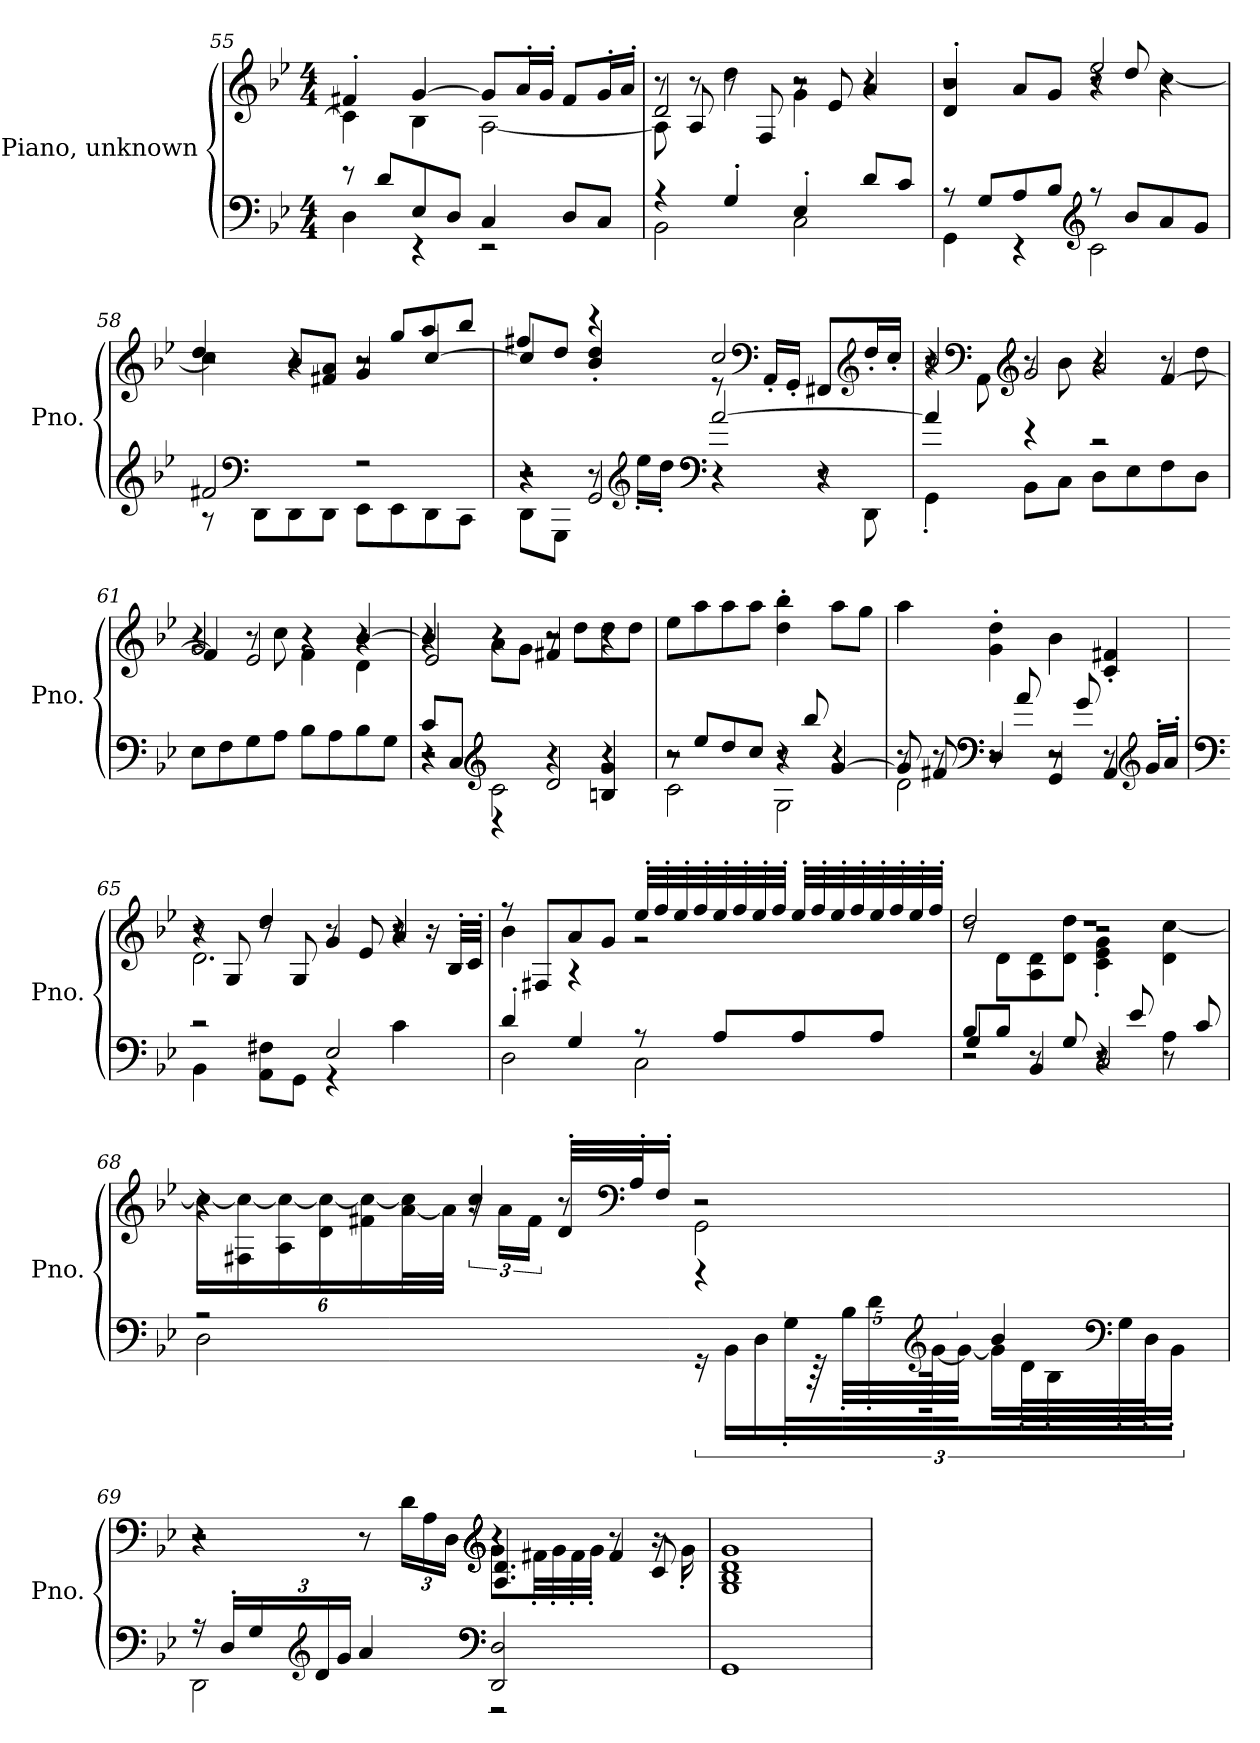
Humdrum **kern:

**kern	**kern
*part1	*part1
*staff2	*staff1
*I"Piano, unknown	*
*I'Pno.	*
*clefF4	*clefG2
*k[b-e-]	*k[b-e-]
*M4/4	*M4/4
=55	=55
*^	*^
8r	4D\	4f#X'/	4c\]
8d/L	.	.	.
8E-/	4r	[4g/	4B-\
8D/J	.	.	.
4C/	2r	8g/L]	[2A\
.	.	16a'/L	.
.	.	16g'/JJ	.
8D/L	.	8f#/L	.
8C/J	.	16g'/L	.
.	.	16a'/JJ	.
=56	=56	=56	=56
*	*	*	*^
4r	2BB-\	8r	8A\]	2d/
.	.	8A/	8r	.
4G'/	.	8r	4dd\	.
.	.	8F/	.	.
4E-'/	2C\	8r	4g\	2r
.	.	8e-/	.	.
8d/L	.	4a/	4r	.
8c/J	.	.	.	.
!!LO:PB:g=z	!!	!!
=57	=57	=57	=57	=57
8r	4GG\	2r	2r	4d/' 4b-/'
8G/L	.	.	.	.
8A/	4r	.	.	8a/L
8B-/J	.	.	.	8g/J
*clefG2	*	*	*	*
8r	2c\	2ee-/	4r	8r
8b-/L	.	.	.	8dd/
8a/	.	.	[4cc\	4r
8g/J	.	.	.	.
=58	=58	=58	=58	=58
2f#X/	8r	2r	4cc\]	4dd/
*clefF4	*	*	*	*
.	8DD\L	.	.	.
.	8DD\	.	4r	8b-/L
.	8DD\J	.	.	8f#X/ 8a/J
2r	8EE-\L	4g/	2r	8r
.	8EE-\	.	.	8gg/L
.	8DD\	[4cc/	.	8aa/
.	8CC\J	.	.	8bb-/J
*	*	*	*v	*v
=59	=59	=59	=59
*	*^	*	*
2r	8DD\L	4r	4cc/]	8ff#X/L
.	8GGG\J	.	.	8dd/J
.	8r	2GG/	4r	4b-/' 4dd/'
*clefG2	*	*	*	*
.	16ee-'\LL	.	.	.
.	16dd'\JJ	.	.	.
*clefF4	*	*	*	*
[2a/	4r	.	2cc/	8r
*	*	*	*clefF4	*
.	.	.	.	16AA'/LL
.	.	.	.	16GG'/JJ
.	8r	4r	.	8FF#X/L
*	*	*	*clefG2	*
.	8DD\	.	.	16dd'/L
.	.	.	.	16cc'/JJ
*	*v	*v	*	*
!!LO:LB:g=z
=60	=60	=60	=60
*	*	*	*^
4a/]	4GG'\	2b-/	8r	4r
*	*	*clefF4	*	*
.	.	.	8AA\	.
*	*	*clefG2	*	*
4r	8BB-\L	.	8r	2g/
.	8C\J	.	8b-\	.
2r	8D\L	2a/	4r	.
.	8E-\	.	.	.
.	8F\	.	8r	[4f/
.	8D\J	.	8dd\	.
*v	*v	*	*	*
=61	=61	=61	=61
8E-\L	2g/	4r	4f/]
8F\	.	.	.
8G\	.	8r	2e-/
8A\J	.	8cc\	.
8B-\L	4r	4f\	.
8A\	.	.	.
8B-\	[4b-/	4d\	4r
8G\J	.	.	.
=62	=62	=62	=62
*^	*	*	*
*	*^	*	*	*
2r	4r	8c/L	4b-/]	4r	2e-/
.	.	8C/J	.	.	.
*clefG2	*	*	*	*	*
.	2c\	4r	4r	8a\L	.
.	.	.	.	8g\J	.
2d/	.	4r	2r	8r	4f#X/
.	.	.	.	8dd\L	.
.	4r	4Bn/ 4g/	.	8dd\	4r
.	.	.	.	8dd\J	.
*	*	*	*v	*v	*v
=63	=63	=63	=63
8r	2c\	2r	8ee-\L
8ee-/L	.	.	8aa\
8dd/	.	.	8aa\
8cc/J	.	.	8aa\J
8r	2G\	4r	4dd\' 4bb-\'
8bb-/	.	.	.
4r	.	[4g/	8aa\L
.	.	.	8gg\J
!!LO:LB:g=z
=64	=64	=64	=64
8r	2d\	8g/]	4aa\
8f#X/	.	8r	.
*clefF4	*	*	*
8r	.	4D/	4g\' 4dd\'
8a/	.	.	.
8r	2r	4GG/	4b-\
8g/	.	.	.
8r	.	4AA/	4c/' 4f#X/'
*clefG2	*	*	*
16g'/LL	.	.	.
16a'/JJ	.	.	.
*v	*v	*v	*
=65	=65
*clefF4	*
*^	*^
*	*	*	*^
2r	4BB-\	4r	2.d\	8r
.	.	.	.	8G/
.	8AA\ 8F#X\L	4dd/	.	8r
.	8GG\J	.	.	8G/
2E-/	4r	4g/	.	8r
.	.	.	.	8e-/
.	4c\	4a/	4r	8r
.	.	.	.	16r
.	.	.	.	32B-'/LLL
.	.	.	.	32c'/JJJ
*	*	*	*v	*v
!!LO:LB:g=z
=66	=66	=66	=66
4d'/	2D\	8r	4b-\
.	.	8F#X/L	.
4G/	.	8a/	4r
.	.	8g/J	.
8r	2C\	32ee-'/LLL	2r
.	.	32ff'/	.
.	.	32ee-'/	.
.	.	32ff'/	.
8A/L	.	32ee-'/	.
.	.	32ff'/	.
.	.	32ee-'/	.
.	.	32ff'/JJJ	.
8A/	.	32ee-'/LLL	.
.	.	32ff'/	.
.	.	32ee-'/	.
.	.	32ff'/	.
8A/J	.	32ee-'/	.
.	.	32ff'/	.
.	.	32ee-'/	.
.	.	32ff'/JJJ	.
=67	=67	=67	=67
*	*^	*	*^
8B-/L	2r	4G/	1r	8r	2dd/
8B-/J	.	.	.	8d\L	.
8r	.	4BB-/	.	8A\ 8d\	.
8G/	.	.	.	8d\ 8dd\J	.
8r	4r	2C/	.	4c\' 4e-\' 4g\'	2r
8e-/	.	.	.	.	.
8r	4A\	.	.	4d\ [4cc\	.
8c/	.	.	.	.	.
*	*v	*v	*	*	*
!!LO:LB:g=z	!!	!!
=68	=68	=68	=68	=68
*	*	*	*Xbrackettup	*
2r	2D\	4r	24cc\LL_	4r
.	.	.	24F#X\ 24cc\_	.
.	.	.	24A\ 24cc\_	.
.	.	.	24d\ 24cc\_	.
.	.	.	24f#X\ 24cc\_	.
.	.	.	[48a\ 48cc\]L	.
.	.	.	48a\JJJ]	.
*	*	*	*brackettup	*
.	.	4cc/	24r	8r
.	.	.	24a\LL	.
.	.	.	24f#\JJ	.
.	.	.	8r	32d'/LLL
*	*	*clefF4	*	*
.	.	.	.	32A'/J
.	.	.	.	16F#'/JJ
4r	24r	2r	2GG\	2r
.	24BB-\LL	.	.	.
.	24D\	.	.	.
.	40G'\JJk	.	.	.
.	80r	.	.	.
.	40B-'\LLL	.	.	.
.	40d'\	.	.	.
*clefG2	*	*	*	*
.	[80g\K	.	.	.
.	40g\JJJ_	.	.	.
4b-/	16g\LL]	.	.	.
.	32d'\L	.	.	.
.	32B-'\	.	.	.
*clefF4	*	*	*	*
.	32G'\	.	.	.
.	32D'\J	.	.	.
.	16BB-'\JJ	.	.	.
!!LO:LB:g=z	!!	!!
=69	=69	=69	=69	=69
16r	2DD\	2r	4r	2r
16D'/LL	.	.	.	.
*Xbrackettup	*	*	*	*
24G/	.	.	.	.
*clefG2	*	*	*	*
24d/	.	.	.	.
24g/JJ	.	.	.	.
4a/	.	.	8r	.
*	*	*	*Xbrackettup	*
.	.	.	24d\LL	.
.	.	.	24A\	.
.	.	.	24D\JJ	.
*clefF4	*	*clefG2	*	*
2DD/ 2D/	2r	4r	8g\L	4.A/ 4.d/
.	.	.	32f#X'\LL	.
.	.	.	32g'\	.
.	.	.	32f#'\	.
.	.	.	32g'\JJJ	.
.	.	4f#/	8r	.
.	.	.	16r	8c/
.	.	.	16g'\	.
*v	*v	*	*	*
*	*v	*v	*v
=70	=70
1GG	1G 1B- 1d 1g
=	=
*-	*-
